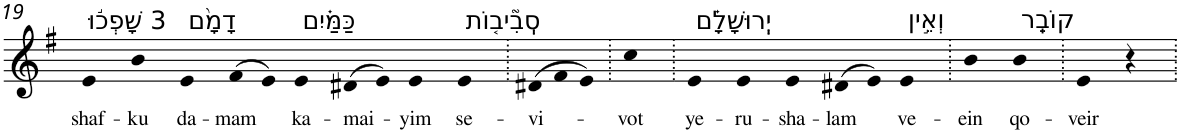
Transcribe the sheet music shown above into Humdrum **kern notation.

**kern	**text
*part1	*part1
*staff1	*staff1
*I"Piano	*
*I'Pno	*
!!LO:PB:g=z
*clefG2	*
*k[f#]	*
*G:	*
=19	=19
!LO:TX:a:t=3 שָׁפְכ֬וּ	!
!	!LO:LY:b
4e	shaf-
!	!LO:LY:b
4b	-ku
!LO:TX:a:t=דָמָ֨ם	!
!	!LO:LY:b
4e	da-
!	!LO:LY:b
(>8f#	-mam
8e)	.
!LO:TX:a:t=כַּמַּ֗יִם	!
!	!LO:LY:b
4e	ka-
!	!LO:LY:b
(>8d#X	-mai-
8e)	.
!	!LO:LY:b
4e	-yim
!LO:TX:a:t=סְֽבִ֘יב֤וֹת	!
!	!LO:LY:b
4e	se-
=20.	=20.
*Xtuplet	*
!	!LO:LY:b
(>12d#X	-vi-
12f#	.
12e)	.
=21.	=21.
!	!LO:LY:b
4cc	-vot
=22.	=22.
!LO:TX:a:t=יְֽרוּשָׁלִָ֗ם	!
!	!LO:LY:b
4e	ye-
!	!LO:LY:b
4e	-ru-
!	!LO:LY:b
4e	-sha-
!	!LO:LY:b
(>8d#X	-lam
8e)	.
!LO:TX:a:t=וְאֵ֣ין	!
!	!LO:LY:b
4e	ve-
=23.	=23.
!	!LO:LY:b
4b	-ein
!LO:TX:a:t=קוֹבֵֽר	!
!	!LO:LY:b
4b	qo-
=24.	=24.
!	!LO:LY:b
4e	-veir
4r	.
=.	=.
*-	*-
